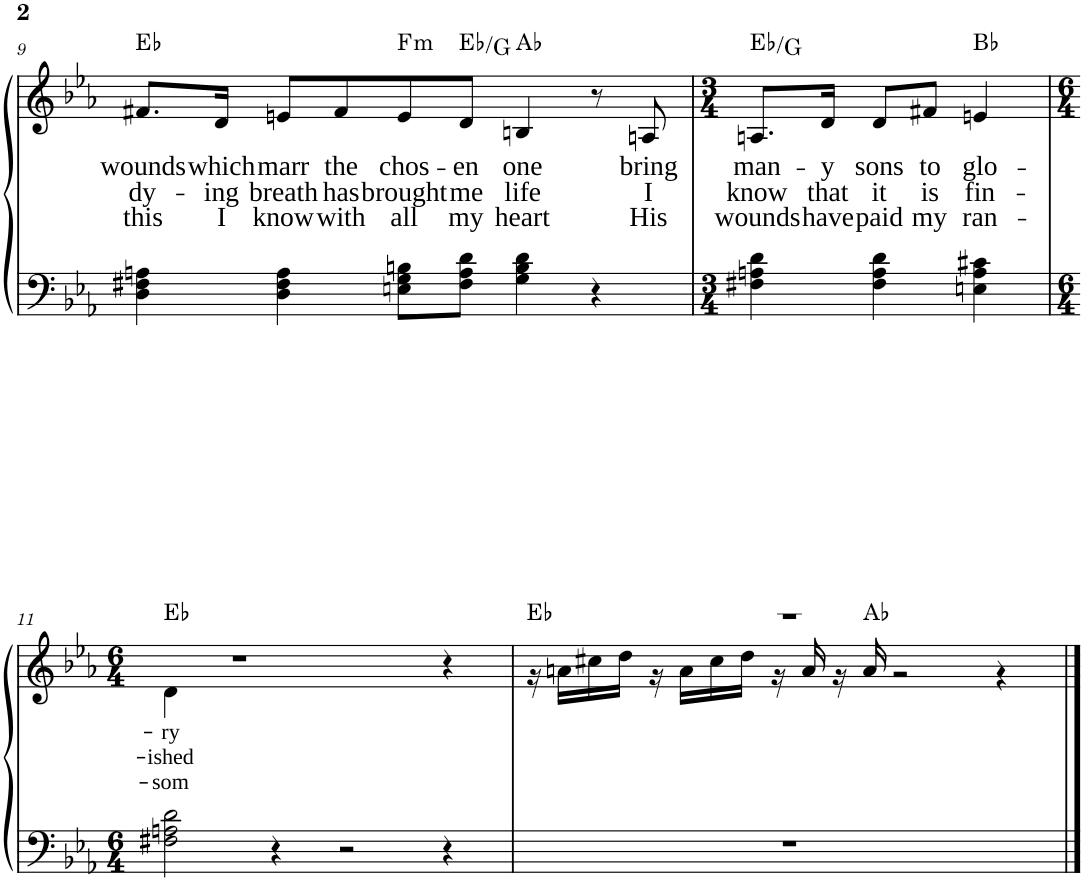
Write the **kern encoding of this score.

**kern	**kern	**text	**text	**text	**harte
*part1	*part1	*part1	*part1	*part1	*part1
*staff2	*staff1	*staff1	*staff1	*staff1	*
*I"Piano	*	*	*	*	*
*I'Pno.	*	*	*	*	*
!!LO:PB:g=z
*clefF4	*clefG2	*	*	*	*
*k[b-e-a-]	*k[b-e-a-]	*	*	*	*
*M5/4	*M5/4	*	*	*	*
=9	=9	=9	=9	=9	=9
!	!	!LO:LY:b	!LO:LY:b	!LO:LY:b	!LO:H:kt=N.C.
4D\ 4F#X\ 4An\	8.f#X/L	wounds	dy-	this	N
!	!	!LO:LY:b	!LO:LY:b	!LO:LY:b	!
.	16d/Jk	which	-ing	I	.
!	!	!LO:LY:b	!LO:LY:b	!LO:LY:b	!
4D\ 4F#\ 4A\	8en/L	marr	breath	know	.
!	!	!LO:LY:b	!LO:LY:b	!LO:LY:b	!
.	8f#/	the	has	with	.
!	!	!LO:LY:b	!LO:LY:b	!LO:LY:b	!LO:H:kt=m
8En\ 8G\ 8Bn\L	8e/	chos-	brought	all	F:min
!	!	!LO:LY:b	!LO:LY:b	!LO:LY:b	!LO:H:kt=N.C.
8F#\ 8A\ 8d\J	8d/J	-en	me	my	N
!	!	!LO:LY:b	!LO:LY:b	!LO:LY:b	!LO:H:kt=N.C.
4G\ 4B\ 4d\	4Bn/	one	life	heart	N
4r	8r	.	.	.	.
!	!	!LO:LY:b	!LO:LY:b	!LO:LY:b	!
.	8An/	bring	I	His	.
=10	=10	=10	=10	=10	=10
*M3/4	*M3/4	*	*	*	*
!	!	!LO:LY:b	!LO:LY:b	!LO:LY:b	!LO:H:kt=N.C.
4F#X\ 4An\ 4d\	8.An/L	man-	know	wounds	N
!	!	!LO:LY:b	!LO:LY:b	!LO:LY:b	!
.	16d/Jk	-y	that	have	.
!	!	!LO:LY:b	!LO:LY:b	!LO:LY:b	!
4F#\ 4A\ 4d\	8d/L	sons	it	paid	.
!	!	!LO:LY:b	!LO:LY:b	!LO:LY:b	!
.	8f#X/J	to	is	my	.
!	!	!LO:LY:b	!LO:LY:b	!LO:LY:b	!LO:H:kt=N.C.
4En\ 4A\ 4c#X\	4en/	glo-	fin-	ran-	N
!!LO:LB:g=z
=11	=11	=11	=11	=11	=11
*M6/4	*M6/4	*	*	*	*
!	!	!LO:LY:b	!LO:LY:b	!LO:LY:b	!LO:H:kt=N.C.
2F#X\ 2An\ 2d\	4d\	-ry	-ished	-som	N
.	1r	.	.	.	.
4r	.	.	.	.	.
2r	.	.	.	.	.
4r	4r	.	.	.	.
=12	=12	=12	=12	=12	=12
*	*^	*	*	*	*
!	!	!	!	!	!	!LO:H:kt=N.C.
1.r	1.r	16r	.	.	.	N
.	.	16an\LL	.	.	.	.
.	.	16cc#X\	.	.	.	.
.	.	16dd\JJ	.	.	.	.
.	.	16r	.	.	.	.
.	.	16a\LL	.	.	.	.
.	.	16cc#\	.	.	.	.
.	.	16dd\JJ	.	.	.	.
.	.	16r	.	.	.	.
.	.	16a/	.	.	.	.
.	.	16r	.	.	.	.
!	!	!	!	!	!	!LO:H:kt=N.C.
.	.	16a/	.	.	.	N
.	.	2r	.	.	.	.
.	.	4r	.	.	.	.
*	*v	*v	*	*	*	*
==	==	==	==	==	==
*-	*-	*-	*-	*-	*-
